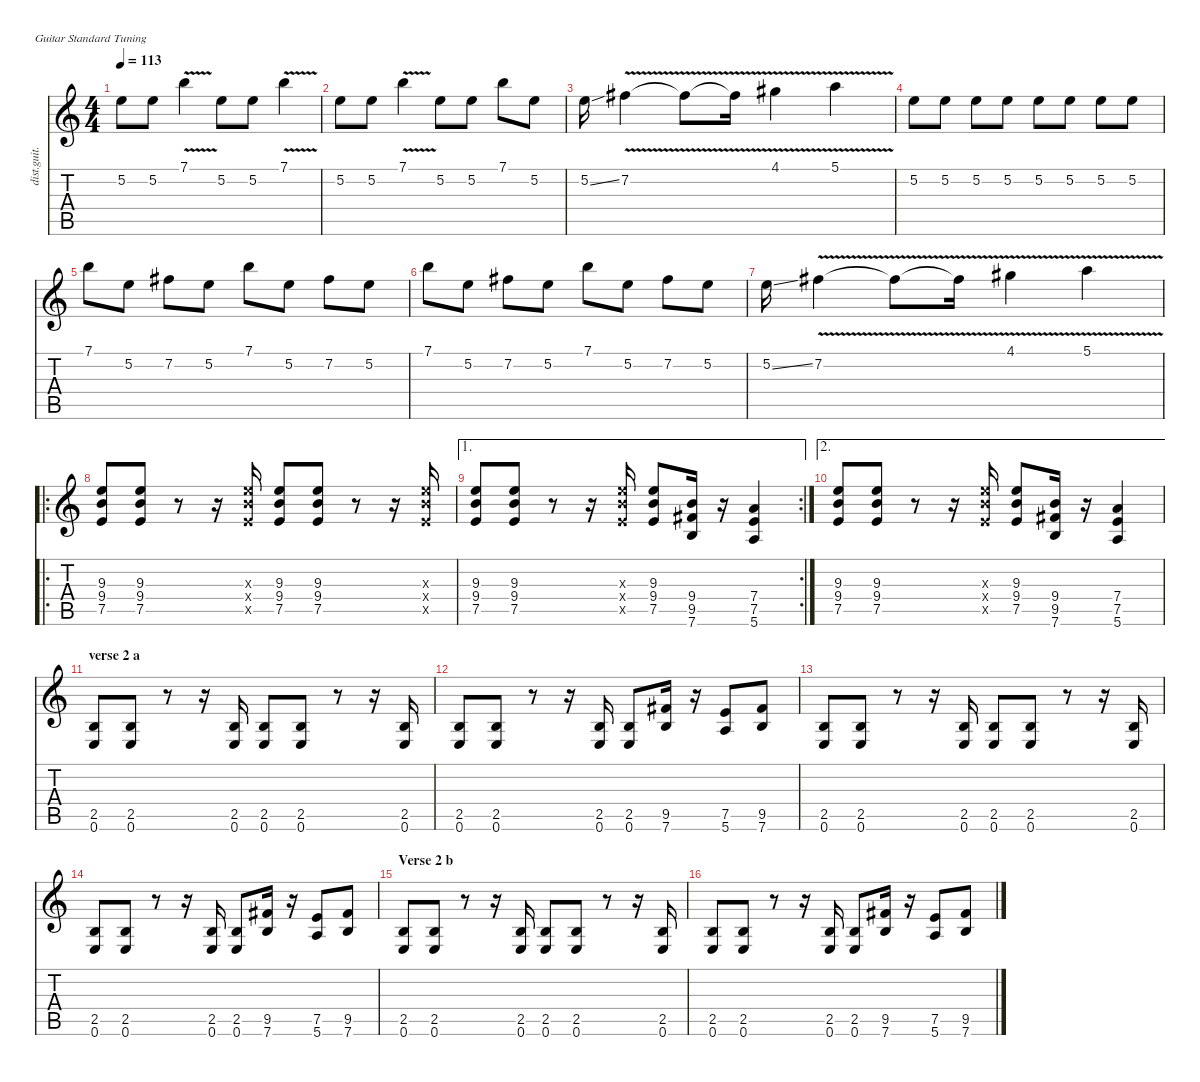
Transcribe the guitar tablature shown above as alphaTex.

\defaultSystemsLayout 4
\hideDynamics
\bracketExtendMode nobrackets
\otherSystemsTrackNameOrientation horizontal
\track ("Topher" "dist.guit.") {mute instrument distortionguitar}
\staff {score tabs}
\tuning (E4 B3 G3 D3 A2 E2)
\ts (4 4)
\tempo 113
\clef g2
\ks c
5.2.8{dy f beam Down} 5.2.8{beam Down} 7.1{v}.4{beam Down} 5.2.8{beam Down} 5.2.8{beam Down} 7.1{v}.4{beam Down} |
5.2.8{beam Down} 5.2.8{beam Down} 7.1{v}.4{beam Down} 5.2.8{beam Down} 5.2.8{beam Down} 7.1.8{beam Down} 5.2.8{beam Down} |
5.2{ss}.16{beam Down} 7.2{v acc #}.4{beam Down} 7.2{v t acc #}.8{beam Down} 7.2{v t acc #}.16{beam Down} 4.1{v acc #}.4{beam Down} 5.1{v}.4{beam Down} |
5.2.8{beam Down} 5.2.8{beam Down} 5.2.8{beam Down} 5.2.8{beam Down} 5.2.8{beam Down} 5.2.8{beam Down} 5.2.8{beam Down} 5.2.8{beam Down} |
7.1.8{beam Down} 5.2.8{beam Down} 7.2{acc #}.8{beam Down} 5.2.8{beam Down} 7.1.8{beam Down} 5.2.8{beam Down} 7.2{acc #}.8{beam Down} 5.2.8{beam Down} |
7.1.8{beam Down} 5.2.8{beam Down} 7.2{acc #}.8{beam Down} 5.2.8{beam Down} 7.1.8{beam Down} 5.2.8{beam Down} 7.2{acc #}.8{beam Down} 5.2.8{beam Down} |
5.2{ss}.16{beam Down} 7.2{v acc #}.4{beam Down} 7.2{v t acc #}.8{beam Down} 7.2{v t acc #}.16{beam Down} 4.1{v acc #}.4{beam Down} 5.1{v}.4{beam Down} |
\ro
(9.3 9.4 7.5).8{beam Up} (9.3 9.4 7.5).8{beam Up} r.8{beam Up} r.16{beam Up} (9.3{x} 9.4{x} 7.5{x}).16{beam Up} (9.3 9.4 7.5).8{beam Up} (9.3 9.4 7.5).8{beam Up} r.8{beam Up} r.16{beam Up} (9.3{x} 9.4{x} 7.5{x}).16{beam Up} |
\ae 1
\rc 2
(9.3 9.4 7.5).8{beam Up} (9.3 9.4 7.5).8{beam Up} r.8{beam Up} r.16{beam Up} (9.3{x} 9.4{x} 7.5{x}).16{beam Up} (9.3 9.4 7.5).8{beam Up} (9.4 9.5{acc #} 7.6).16{beam Up} r.16{beam Up} (7.4 7.5 5.6).4{beam Up} |
\ae 2
(9.3 9.4 7.5).8{beam Up} (9.3 9.4 7.5).8{beam Up} r.8{beam Up} r.16{beam Up} (9.3{x} 9.4{x} 7.5{x}).16{beam Up} (9.3 9.4 7.5).8{beam Up} (9.4 9.5{acc #} 7.6).16{beam Up} r.16{beam Up} (7.4 7.5 5.6).4{beam Up} |
\section ("" "verse 2 a")
(2.5 0.6).8{beam Up} (2.5 0.6).8{beam Up} r.8{beam Up} r.16{beam Up} (2.5 0.6).16{beam Up} (2.5 0.6).8{beam Up} (2.5 0.6).8{beam Up} r.8{beam Up} r.16{beam Up} (2.5 0.6).16{beam Up} |
(2.5 0.6).8{beam Up} (2.5 0.6).8{beam Up} r.8{beam Up} r.16{beam Up} (2.5 0.6).16{beam Up} (2.5 0.6).8{beam Up} (9.5{acc #} 7.6).16{beam Up} r.16{beam Up} (7.5 5.6).8{beam Up} (9.5{acc #} 7.6).8{beam Up} |
(2.5 0.6).8{beam Up} (2.5 0.6).8{beam Up} r.8{beam Up} r.16{beam Up} (2.5 0.6).16{beam Up} (2.5 0.6).8{beam Up} (2.5 0.6).8{beam Up} r.8{beam Up} r.16{beam Up} (2.5 0.6).16{beam Up} |
(2.5 0.6).8{beam Up} (2.5 0.6).8{beam Up} r.8{beam Up} r.16{beam Up} (2.5 0.6).16{beam Up} (2.5 0.6).8{beam Up} (9.5{acc #} 7.6).16{beam Up} r.16{beam Up} (7.5 5.6).8{beam Up} (9.5{acc #} 7.6).8{beam Up} |
\section ("" "Verse 2 b")
(2.5 0.6).8{beam Up} (2.5 0.6).8{beam Up} r.8{beam Up} r.16{beam Up} (2.5 0.6).16{beam Up} (2.5 0.6).8{beam Up} (2.5 0.6).8{beam Up} r.8{beam Up} r.16{beam Up} (2.5 0.6).16{beam Up} |
(2.5 0.6).8{beam Up} (2.5 0.6).8{beam Up} r.8{beam Up} r.16{beam Up} (2.5 0.6).16{beam Up} (2.5 0.6).8{beam Up} (9.5{acc #} 7.6).16{beam Up} r.16{beam Up} (7.5 5.6).8{beam Up} (9.5{acc #} 7.6).8{beam Up}
